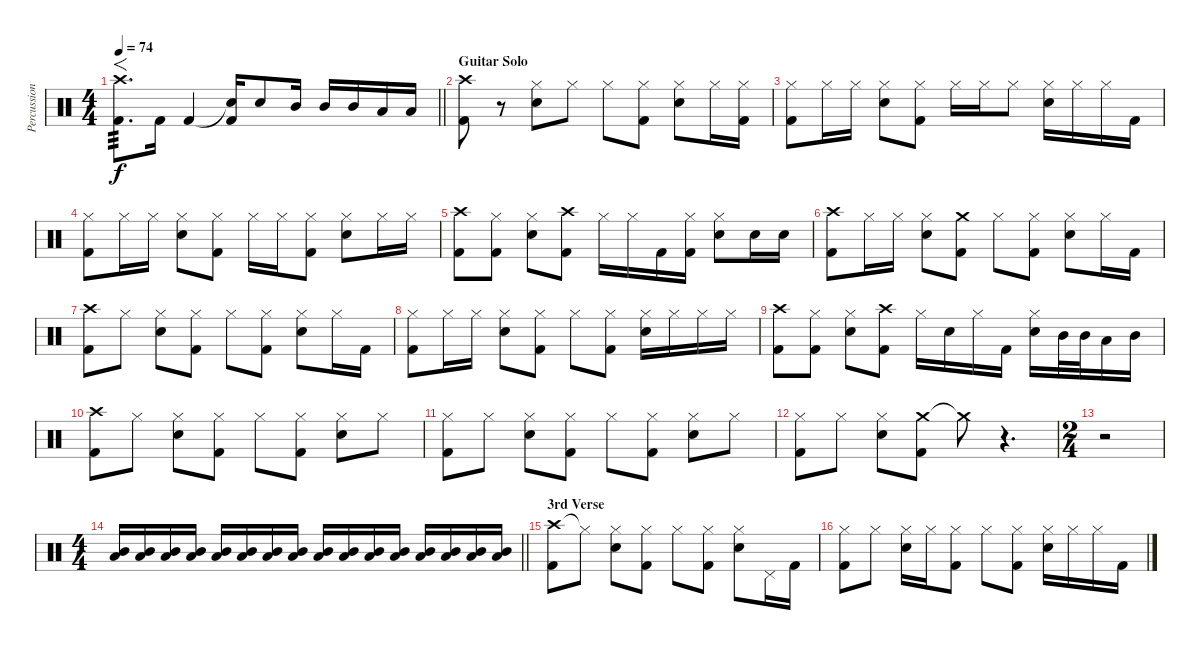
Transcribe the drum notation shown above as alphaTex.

\track ("Percussion" "Percussion") {instrument percussion}
\staff {score}
\articulation defaults
\ts (4 4)
\tempo 74
\clef neutral
\barLineRight lightlight
\ks c
("Crash high (hit)" "Kick (hit) 2").8{f d tp 3 dy f} "Kick (hit) 2".16 "Kick (hit) 2".4 ("Snare (hit)"{t} "Kick (hit) 2").16 "Snare (hit) 2".8 "Mid Tom (hit)".16 "Mid Tom (hit)".16 "Mid Tom (hit)".16 "Low Tom (hit)".16 "Low Tom (hit)".16 |
\section ("" "Guitar Solo")
("Crash high (hit)" "Kick (hit) 2").8 r.8 ("Hi-Hat (closed)" "Snare (hit) 2").8 "Hi-Hat (closed)".8 "Hi-Hat (closed)".8 ("Hi-Hat (closed)" "Kick (hit) 2").8 ("Hi-Hat (closed)" "Snare (hit) 2").8 "Hi-Hat (closed)".16 ("Hi-Hat (closed)" "Kick (hit) 2").16 |
("Hi-Hat (closed)" "Kick (hit) 2").8 "Hi-Hat (closed)".16 "Hi-Hat (closed)".16 ("Hi-Hat (closed)" "Snare (hit) 2").8 ("Hi-Hat (closed)" "Kick (hit) 2").8 "Hi-Hat (closed)".16 "Hi-Hat (closed)".16 "Hi-Hat (closed)".8 ("Hi-Hat (closed)" "Snare (hit) 2").16 "Hi-Hat (closed)".16 "Hi-Hat (closed)".16 "Kick (hit) 2".16 |
("Hi-Hat (closed)" "Kick (hit) 2").8 "Hi-Hat (closed)".16 "Hi-Hat (closed)".16 ("Hi-Hat (closed)" "Snare (hit) 2").8 ("Hi-Hat (closed)" "Kick (hit) 2").8 "Hi-Hat (closed)".16 "Hi-Hat (closed)".16 ("Hi-Hat (closed)" "Kick (hit) 2").8 ("Hi-Hat (closed)" "Snare (hit) 2").8 "Hi-Hat (closed)".16 "Hi-Hat (closed)".16 |
("Crash high (hit)" "Kick (hit) 2").8 ("Hi-Hat (closed)" "Kick (hit) 2").8 ("Hi-Hat (closed)" "Snare (hit) 2").8 ("Crash high (hit)" "Kick (hit) 2").8 "Hi-Hat (closed)".16 "Hi-Hat (closed)".16 "Kick (hit) 2".16 ("Hi-Hat (closed)" "Kick (hit) 2").16 ("Hi-Hat (closed)" "Snare (hit) 2").8 "Snare (hit) 2".16 "Snare (hit) 2".16 |
("Crash high (hit)" "Kick (hit) 2").8 "Hi-Hat (closed)".16 "Hi-Hat (closed)".16 ("Hi-Hat (closed)" "Snare (hit) 2").8 ("Crash medium (hit)" "Kick (hit) 2").8 "Hi-Hat (closed)".8 ("Hi-Hat (closed)" "Kick (hit) 2").8 ("Hi-Hat (closed)" "Snare (hit) 2").8 "Hi-Hat (closed)".16 "Kick (hit) 2".16 |
("Crash high (hit)" "Kick (hit) 2").8 "Hi-Hat (closed)".8 ("Hi-Hat (closed)" "Snare (hit) 2").8 ("Hi-Hat (closed)" "Kick (hit) 2").8 "Hi-Hat (closed)".8 ("Hi-Hat (closed)" "Kick (hit) 2").8 ("Hi-Hat (closed)" "Snare (hit) 2").8 "Hi-Hat (closed)".16 "Kick (hit) 2".16 |
("Hi-Hat (closed)" "Kick (hit) 2").8 "Hi-Hat (closed)".16 "Hi-Hat (closed)".16 ("Hi-Hat (closed)" "Snare (hit) 2").8 ("Hi-Hat (closed)" "Kick (hit) 2").8 "Hi-Hat (closed)".8 ("Hi-Hat (closed)" "Kick (hit) 2").8 ("Hi-Hat (closed)" "Snare (hit) 2").16 "Hi-Hat (closed)".16 "Hi-Hat (closed)".16 "Hi-Hat (closed)".16 |
("Crash high (hit)" "Kick (hit) 2").8 ("Hi-Hat (closed)" "Kick (hit) 2").8 ("Hi-Hat (closed)" "Snare (hit) 2").8 ("Crash high (hit)" "Kick (hit) 2").8 "Hi-Hat (closed)".16 "Snare (hit) 2".16 "Hi-Hat (closed)".16 "Kick (hit) 2".16 ("Hi-Hat (closed)" "Snare (hit) 2").16 "Mid Tom (hit)".32 "Mid Tom (hit)".32 "Low Tom (hit)".16 "Mid Tom (hit)".16 |
("Crash high (hit)" "Kick (hit) 2").8 "Hi-Hat (closed)".8 ("Hi-Hat (closed)" "Snare (hit) 2").8 ("Hi-Hat (closed)" "Kick (hit) 2").8 "Hi-Hat (closed)".8 ("Hi-Hat (closed)" "Kick (hit) 2").8 ("Hi-Hat (closed)" "Snare (hit) 2").8 "Hi-Hat (closed)".8 |
("Hi-Hat (closed)" "Kick (hit) 2").8 "Hi-Hat (closed)".8 ("Hi-Hat (closed)" "Snare (hit) 2").8 ("Hi-Hat (closed)" "Kick (hit) 2").8 "Hi-Hat (closed)".8 ("Hi-Hat (closed)" "Kick (hit) 2").8 ("Hi-Hat (closed)" "Snare (hit) 2").8 "Hi-Hat (closed)".8 |
("Hi-Hat (closed)" "Kick (hit) 2").8 "Hi-Hat (closed)".8 ("Hi-Hat (closed)" "Snare (hit) 2").8 ("Crash medium (hit)" "Kick (hit) 2").8 "Crash medium (hit)"{t}.8 r.4{d} |
\ts (2 4)
r.2 |
\ts (4 4)
\barLineRight lightlight
("Mid Tom (hit)" "Low Tom (hit)").16 ("Mid Tom (hit)" "Low Tom (hit)").16 ("Mid Tom (hit)" "Low Tom (hit)").16 ("Mid Tom (hit)" "Low Tom (hit)").16 ("Mid Tom (hit)" "Low Tom (hit)").16 ("Mid Tom (hit)" "Low Tom (hit)").16 ("Mid Tom (hit)" "Low Tom (hit)").16 ("Mid Tom (hit)" "Low Tom (hit)").16 ("Mid Tom (hit)" "Low Tom (hit)").16 ("Mid Tom (hit)" "Low Tom (hit)").16 ("Mid Tom (hit)" "Low Tom (hit)").16 ("Mid Tom (hit)" "Low Tom (hit)").16 ("Mid Tom (hit)" "Low Tom (hit)").16 ("Mid Tom (hit)" "Low Tom (hit)").16 ("Mid Tom (hit)" "Low Tom (hit)").16 ("Mid Tom (hit)" "Low Tom (hit)").16 |
\section ("" "3rd Verse")
("Crash high (hit)" "Kick (hit) 2").8 "Hi-Hat (closed)"{t}.8 ("Hi-Hat (closed)" "Snare (hit) 2").8 ("Hi-Hat (closed)" "Kick (hit) 2").8 "Hi-Hat (closed)".8 ("Hi-Hat (closed)" "Kick (hit) 2").8 ("Hi-Hat (closed)" "Snare (hit) 2").8 "Pedal Hi-Hat (hit)".16 "Kick (hit) 2".16 |
("Hi-Hat (closed)" "Kick (hit) 2").8 "Hi-Hat (closed)".8 ("Hi-Hat (closed)" "Snare (hit) 2").16 "Hi-Hat (closed)".16 ("Hi-Hat (closed)" "Kick (hit) 2").8 "Hi-Hat (closed)".8 ("Hi-Hat (closed)" "Kick (hit) 2").8 ("Hi-Hat (closed)" "Snare (hit) 2").16 "Hi-Hat (closed)".16 "Hi-Hat (closed)".16 "Kick (hit) 2".16
